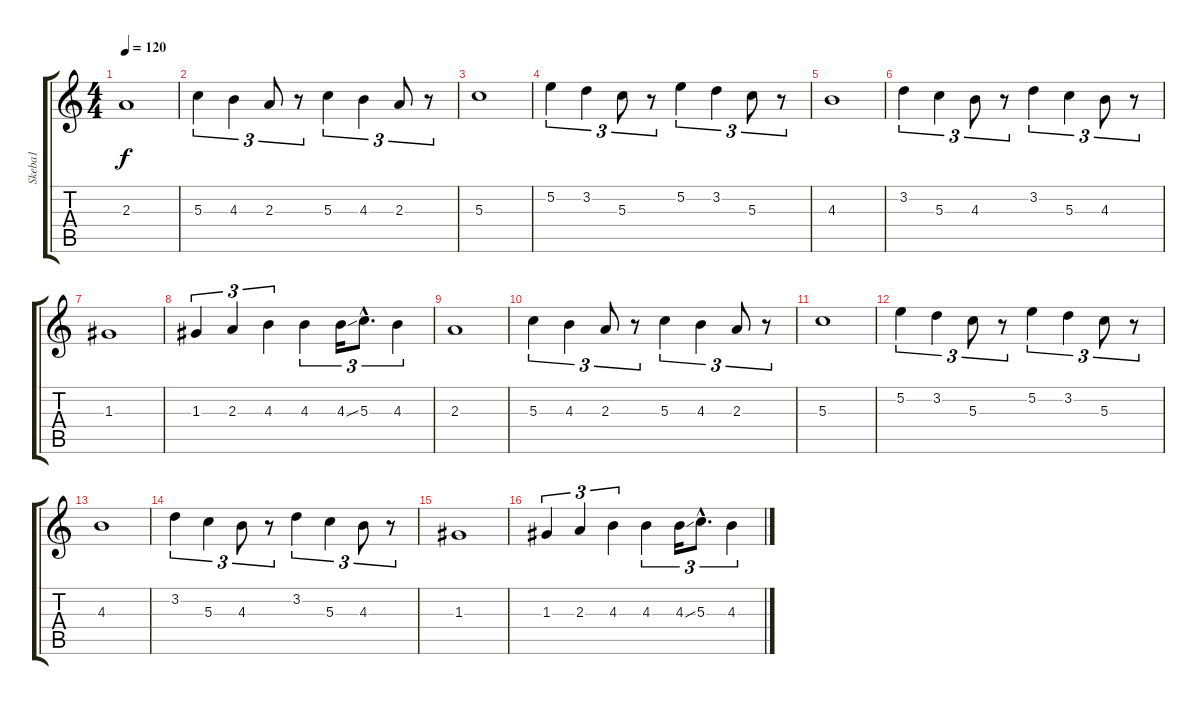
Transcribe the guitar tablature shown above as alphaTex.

\track ("Skeba1" "Skeba1") {instrument overdrivenguitar}
\staff {score tabs}
\tuning (E4 B3 G3 D3 A2 E2) {hide}
\ts (4 4)
\tempo 120
\clef g2
\ks c
2.3.1{dy f instrument overdrivenguitar} |
5.3.4{tu (3 2)} 4.3.4{tu (3 2)} 2.3.8{tu (3 2)} r.8{tu (3 2)} 5.3.4{tu (3 2)} 4.3.4{tu (3 2)} 2.3.8{tu (3 2)} r.8{tu (3 2)} |
5.3.1 |
5.2.4{tu (3 2)} 3.2.4{tu (3 2)} 5.3.8{tu (3 2)} r.8{tu (3 2)} 5.2.4{tu (3 2)} 3.2.4{tu (3 2)} 5.3.8{tu (3 2)} r.8{tu (3 2)} |
4.3.1 |
3.2.4{tu (3 2)} 5.3.4{tu (3 2)} 4.3.8{tu (3 2)} r.8{tu (3 2)} 3.2.4{tu (3 2)} 5.3.4{tu (3 2)} 4.3.8{tu (3 2)} r.8{tu (3 2)} |
1.3.1 |
1.3.4{tu (3 2)} 2.3.4{tu (3 2)} 4.3.4{tu (3 2)} 4.3.4{tu (3 2)} 4.3{ss}.16{tu (3 2)} 5.3{hac}.8{d tu (3 2)} 4.3.4{tu (3 2)} |
2.3.1 |
5.3.4{tu (3 2)} 4.3.4{tu (3 2)} 2.3.8{tu (3 2)} r.8{tu (3 2)} 5.3.4{tu (3 2)} 4.3.4{tu (3 2)} 2.3.8{tu (3 2)} r.8{tu (3 2)} |
5.3.1 |
5.2.4{tu (3 2)} 3.2.4{tu (3 2)} 5.3.8{tu (3 2)} r.8{tu (3 2)} 5.2.4{tu (3 2)} 3.2.4{tu (3 2)} 5.3.8{tu (3 2)} r.8{tu (3 2)} |
4.3.1 |
3.2.4{tu (3 2)} 5.3.4{tu (3 2)} 4.3.8{tu (3 2)} r.8{tu (3 2)} 3.2.4{tu (3 2)} 5.3.4{tu (3 2)} 4.3.8{tu (3 2)} r.8{tu (3 2)} |
1.3.1 |
1.3.4{tu (3 2)} 2.3.4{tu (3 2)} 4.3.4{tu (3 2)} 4.3.4{tu (3 2)} 4.3{ss}.16{tu (3 2)} 5.3{hac}.8{d tu (3 2)} 4.3.4{tu (3 2)}
